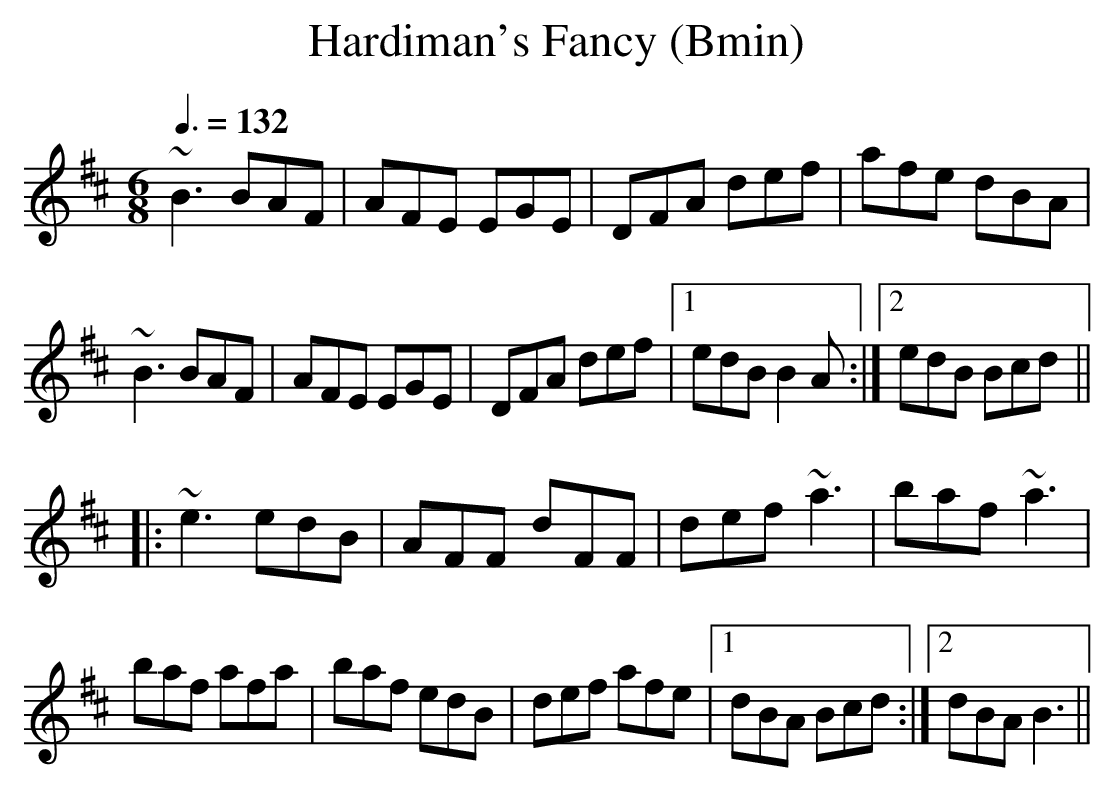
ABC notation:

X:1
T:Hardiman's Fancy (Bmin)
Q:3/8=132
M:6/8
L:1/8
K:Bmin
~B3 BAF|AFE EGE|DFA def|afe dBA|
~B3 BAF|AFE EGE|DFA def|1 edB B2A:|2 edB Bcd||
|:~e3 edB|AFF dFF|def ~a3|baf ~a3|
baf afa|baf edB|def afe|1 dBA Bcd:|2 dBA B3||
